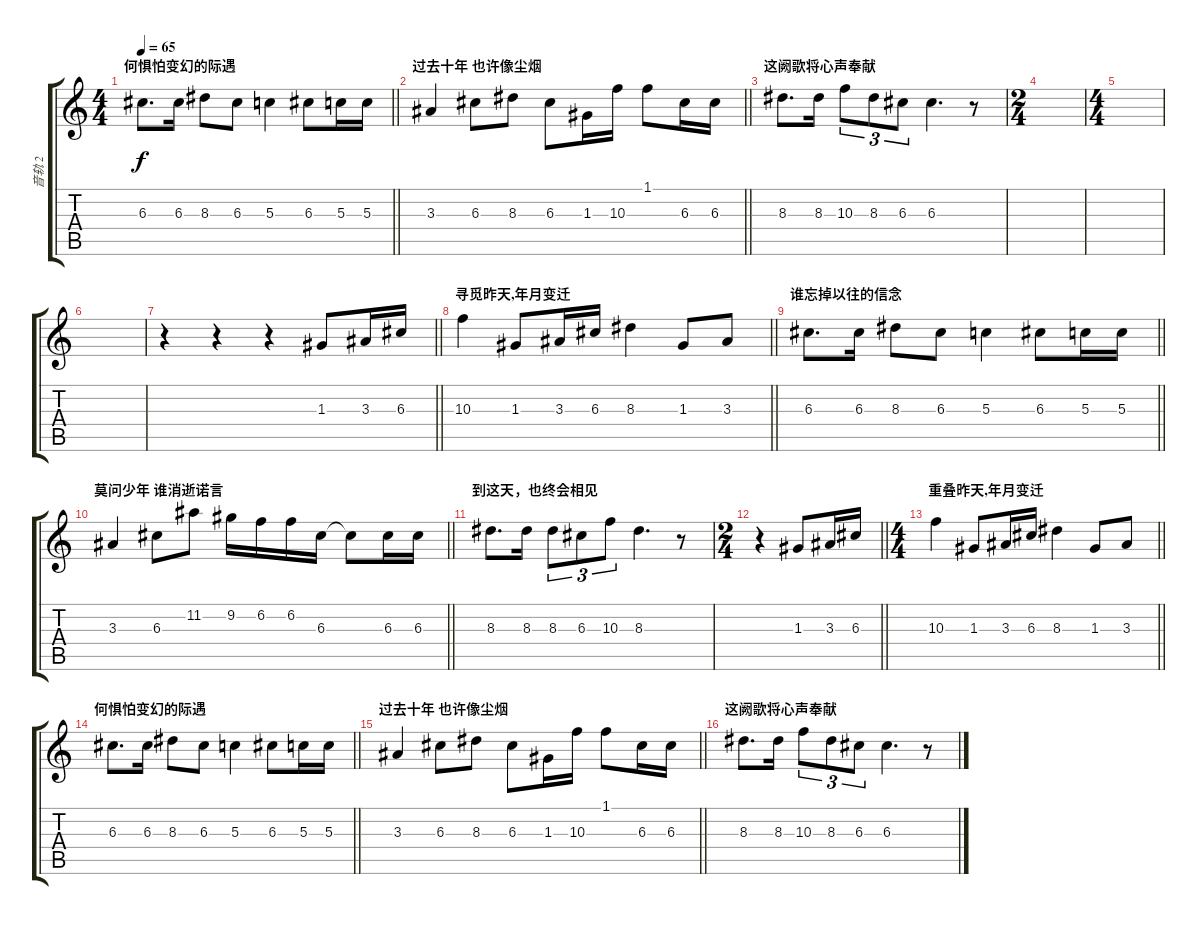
\track ("音轨 2" "音轨 2") {instrument contrabass}
\staff {score tabs}
\tuning (E4 B3 G3 D3 A2 E2) {hide}
\ts (4 4)
\section ("" "何惧怕变幻的际遇")
\tempo 65
\clef g2
\barLineRight lightlight
\ks c
6.3.8{d dy f} 6.3.16 8.3.8 6.3.8 5.3.4 6.3.8 5.3.16 5.3.16 |
\section ("" "过去十年 也许像尘烟")
\barLineRight lightlight
3.3.4 6.3.8 8.3.8 6.3.8 1.3.16 10.3.16 1.1.8 6.3.16 6.3.16 |
\section ("" "这阙歌将心声奉献")
8.3.8{d} 8.3.16 10.3.8{tu (3 2)} 8.3.8{tu (3 2)} 6.3.8{tu (3 2)} 6.3.4{d} r.8 |
\ts (2 4)
|
\ts (4 4)
|
|
\barLineRight lightlight
r.4 r.4 r.4 1.3.8 3.3.16 6.3.16 |
\section ("" "寻觅昨天,年月变迁")
\barLineRight lightlight
10.3.4 1.3.8 3.3.16 6.3.16 8.3.4 1.3.8 3.3.8 |
\section ("" "谁忘掉以往的信念")
\barLineRight lightlight
6.3.8{d} 6.3.16 8.3.8 6.3.8 5.3.4 6.3.8 5.3.16 5.3.16 |
\section ("" "莫问少年 谁消逝诺言")
\barLineRight lightlight
3.3.4 6.3.8 11.2.8 9.2.16 6.2.16 6.2.16 6.3.16 6.3{t}.8 6.3.16 6.3.16 |
\section ("" "到这天，也终会相见")
8.3.8{d} 8.3.16 8.3.8{tu (3 2)} 6.3.8{tu (3 2)} 10.3.8{tu (3 2)} 8.3.4{d} r.8 |
\ts (2 4)
\barLineRight lightlight
r.4 1.3.8 3.3.16 6.3.16 |
\ts (4 4)
\section ("" "重叠昨天,年月变迁")
\barLineRight lightlight
10.3.4 1.3.8 3.3.16 6.3.16 8.3.4 1.3.8 3.3.8 |
\section ("" "何惧怕变幻的际遇")
\barLineRight lightlight
6.3.8{d} 6.3.16 8.3.8 6.3.8 5.3.4 6.3.8 5.3.16 5.3.16 |
\section ("" "过去十年 也许像尘烟")
\barLineRight lightlight
3.3.4 6.3.8 8.3.8 6.3.8 1.3.16 10.3.16 1.1.8 6.3.16 6.3.16 |
\section ("" "这阙歌将心声奉献")
8.3.8{d} 8.3.16 10.3.8{tu (3 2)} 8.3.8{tu (3 2)} 6.3.8{tu (3 2)} 6.3.4{d} r.8
